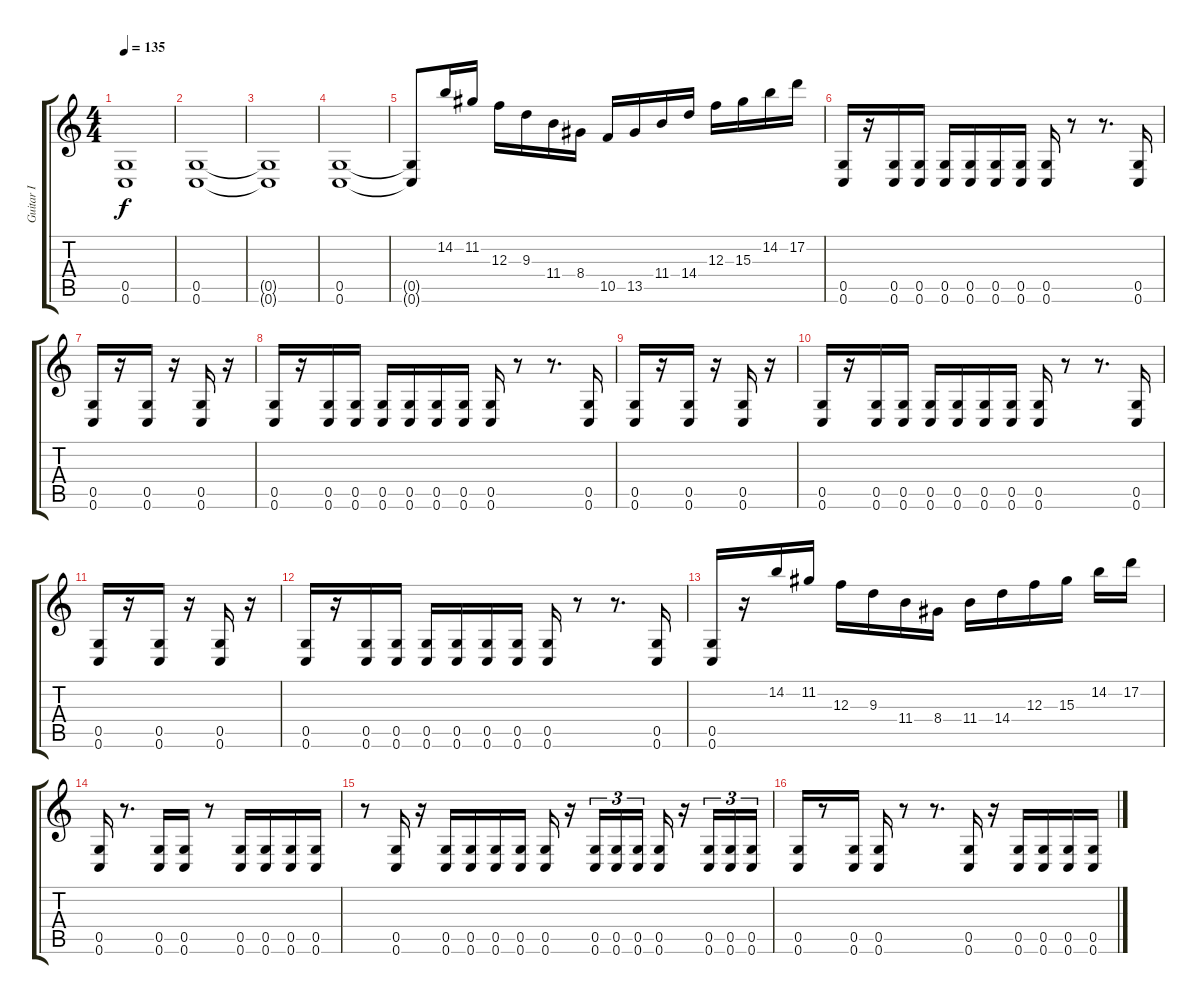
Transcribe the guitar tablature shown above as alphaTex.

\track ("Guitar I" "Guitar I") {instrument distortionguitar}
\staff {score tabs}
\tuning (D4 A3 F3 C3 G2 C2) {hide}
\ts (4 4)
\tempo 135
\clef g2
\ks c
(0.5{t} 0.6{t}).1{dy f} |
(0.5 0.6).1 |
(0.5{t} 0.6{t}).1 |
(0.5 0.6).1 |
(0.5{t} 0.6{t}).8 14.2.16 11.2.16 12.3.16 9.3.16 11.4.16 8.4.16 10.5.16 13.5.16 11.4.16 14.4.16 12.3.16 15.3.16 14.2.16 17.2.16 |
(0.5 0.6).16 r.16 (0.5 0.6).16 (0.5 0.6).16 (0.5 0.6).16 (0.5 0.6).16 (0.5 0.6).16 (0.5 0.6).16 (0.5 0.6).16 r.8 r.8{d} (0.5 0.6).16 |
(0.5 0.6).16 r.16 (0.5 0.6).16 r.16 (0.5 0.6).16 r.16 |
(0.5 0.6).16 r.16 (0.5 0.6).16 (0.5 0.6).16 (0.5 0.6).16 (0.5 0.6).16 (0.5 0.6).16 (0.5 0.6).16 (0.5 0.6).16 r.8 r.8{d} (0.5 0.6).16 |
(0.5 0.6).16 r.16 (0.5 0.6).16 r.16 (0.5 0.6).16 r.16 |
(0.5 0.6).16 r.16 (0.5 0.6).16 (0.5 0.6).16 (0.5 0.6).16 (0.5 0.6).16 (0.5 0.6).16 (0.5 0.6).16 (0.5 0.6).16 r.8 r.8{d} (0.5 0.6).16 |
(0.5 0.6).16 r.16 (0.5 0.6).16 r.16 (0.5 0.6).16 r.16 |
(0.5 0.6).16 r.16 (0.5 0.6).16 (0.5 0.6).16 (0.5 0.6).16 (0.5 0.6).16 (0.5 0.6).16 (0.5 0.6).16 (0.5 0.6).16 r.8 r.8{d} (0.5 0.6).16 |
(0.5 0.6).16 r.16 14.2.16 11.2.16 12.3.16 9.3.16 11.4.16 8.4.16 11.4.16 14.4.16 12.3.16 15.3.16 14.2.16 17.2.16 |
(0.5 0.6).16 r.8{d} (0.5 0.6).16 (0.5 0.6).16 r.8 (0.5 0.6).16 (0.5 0.6).16 (0.5 0.6).16 (0.5 0.6).16 |
r.8 (0.5 0.6).16 r.16 (0.5 0.6).16 (0.5 0.6).16 (0.5 0.6).16 (0.5 0.6).16 (0.5 0.6).16 r.16 (0.5 0.6).16{tu (3 2)} (0.5 0.6).16{tu (3 2)} (0.5 0.6).16{tu (3 2)} (0.5 0.6).16 r.16 (0.5 0.6).16{tu (3 2)} (0.5 0.6).16{tu (3 2)} (0.5 0.6).16{tu (3 2)} |
(0.5 0.6).16 r.8 (0.5 0.6).16 (0.5 0.6).16 r.8 r.8{d} (0.5 0.6).16 r.16 (0.5 0.6).16 (0.5 0.6).16 (0.5 0.6).16 (0.5 0.6).16
